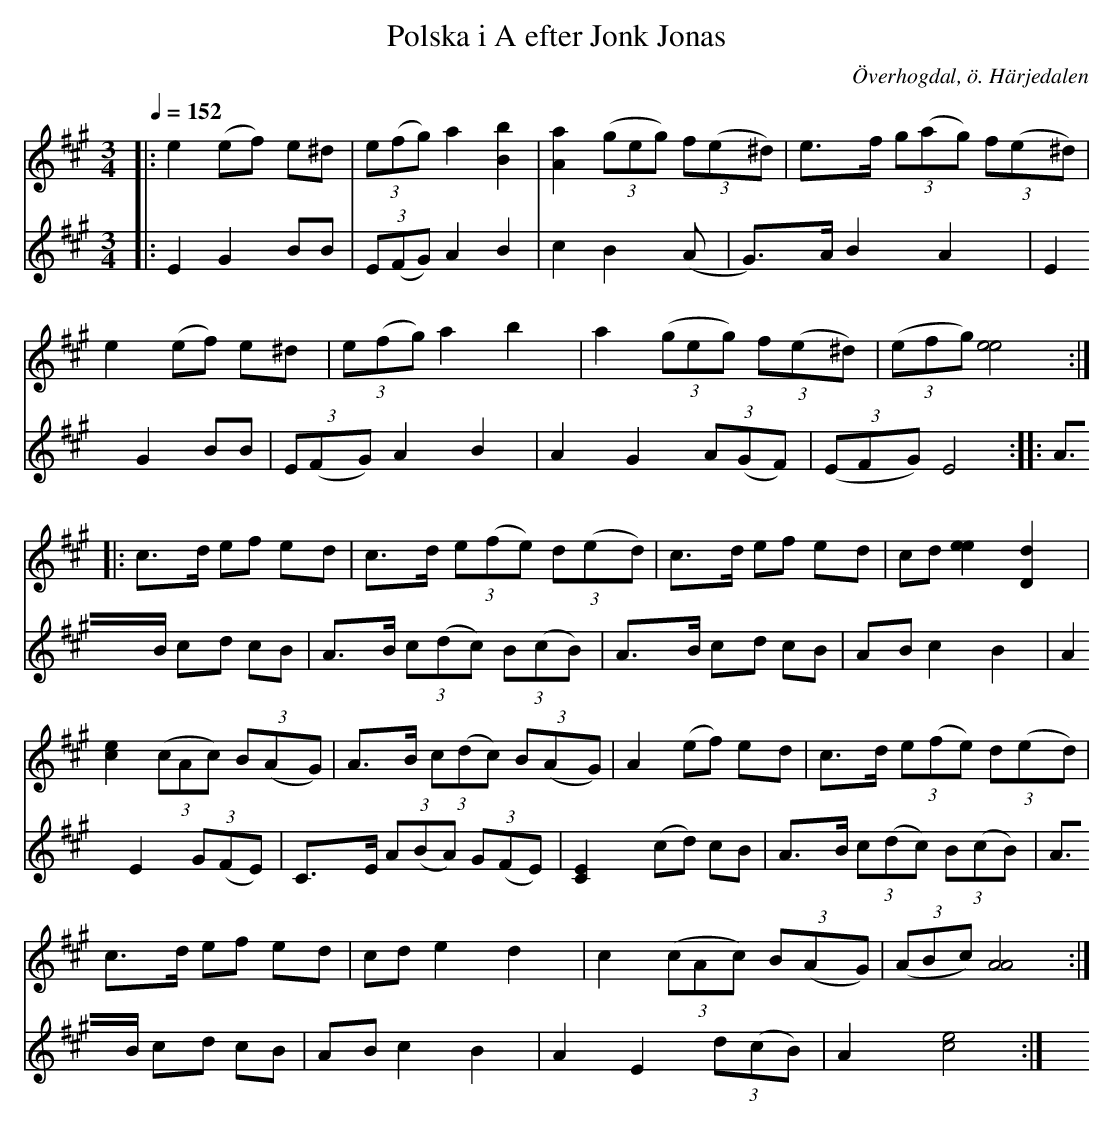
X:1
T:Polska i A efter Jonk Jonas
O:Överhogdal, ö. Härjedalen
M:3/4
L:1/8
Q:1/4=152
K:A
V:1
|:e2 (ef) e^d|(3e(fg) a2 [B2b2]|[A2a2] ((3geg) (3f(e^d)|e>f (3g(ag) (3f(e^d)|!
e2 (ef) e^d|(3e(fg) a2 b2|a2 ((3geg) (3f(e^d)|((3efg) [e4e4]::!
c>d ef ed|c>d (3e(fe) (3d(ed)|c>d ef ed|cd [e2e2] [D2d2]|!
[c2e2] ((3cAc) (3B(AG)|A>B (3c(dc) (3B(AG)|A2 (ef) ed|c>d (3e(fe) (3d(ed)|!
c>d ef ed|cd e2 d2|c2 ((3cAc) (3B(AG)|((3ABc) [A4A4]:|]
V:2
|:E2 G2 BB|(3E(FG) A2 B2|c2 B2 (A|G>)A B2 A2|!
E2 G2 BB|(3E(FG) A2 B2|A2 G2 (3A(GF)|((3EFG) E4::!
A>B cd cB|A>B (3c(dc) (3B(cB)|A>B cd cB|AB c2 B2|!
A2 E2 (3G(FE)|C>E (3A(BA) (3G(FE)|[C2E2] (cd) cB|A>B (3c(dc) (3B(cB)|!
A>B cd cB|AB c2 B2|A2 E2 (3d(cB)|A2 [c4e4]:|]
